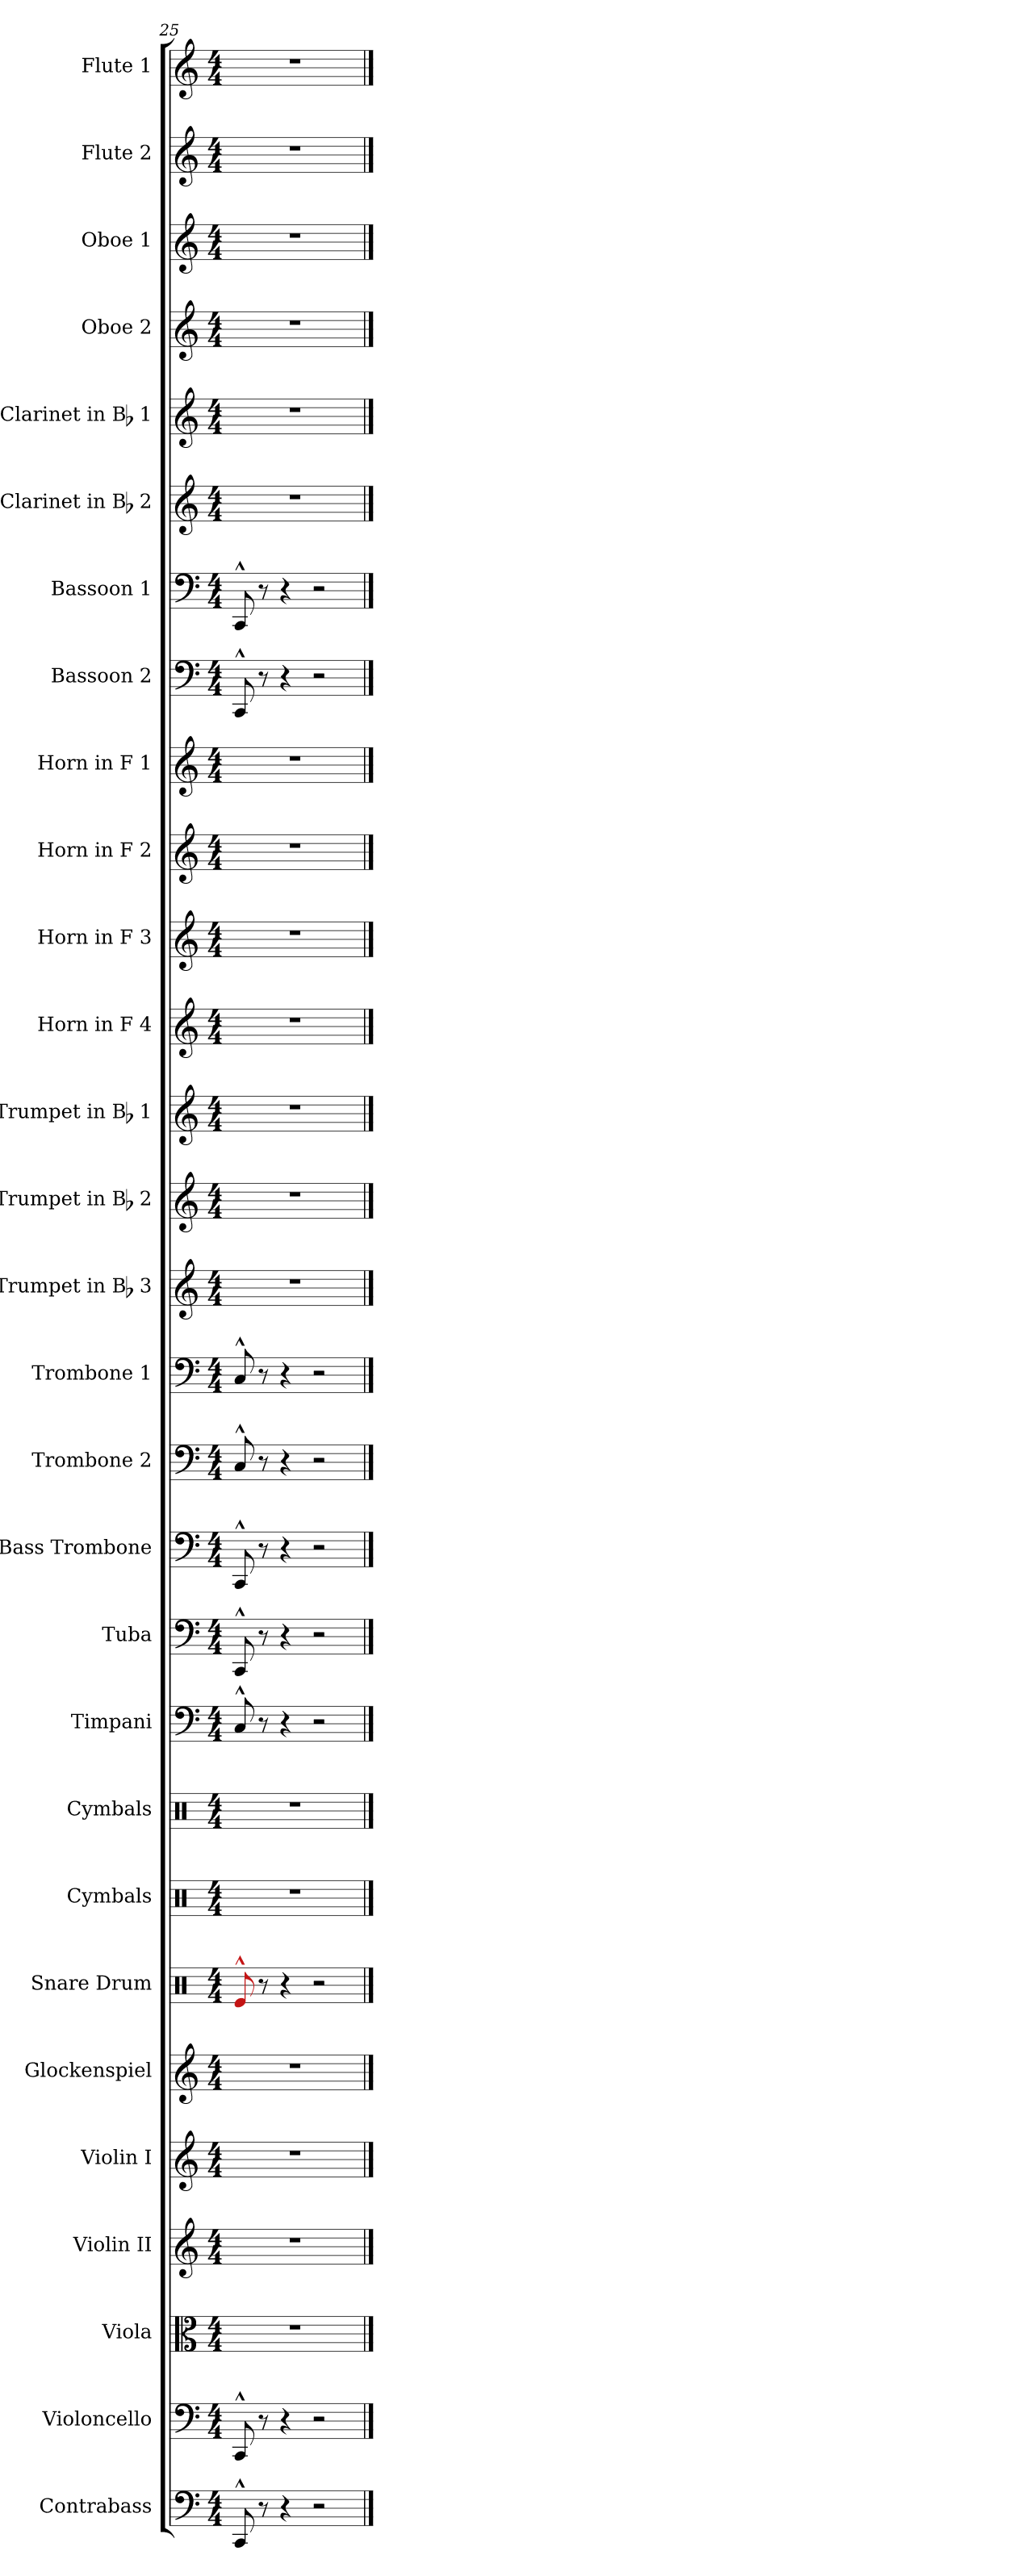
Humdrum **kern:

**kern	**kern	**kern	**kern	**kern	**kern	**kern	**kern	**kern	**kern	**kern	**kern	**kern	**kern	**kern	**kern	**kern	**kern	**kern	**kern	**kern	**kern	**kern	**kern	**kern	**kern	**kern	**kern	**kern
*part29	*part28	*part27	*part26	*part25	*part24	*part23	*part22	*part21	*part20	*part19	*part18	*part17	*part16	*part15	*part14	*part13	*part12	*part11	*part10	*part9	*part8	*part7	*part6	*part5	*part4	*part3	*part2	*part1
*staff29	*staff28	*staff27	*staff26	*staff25	*staff24	*staff23	*staff22	*staff21	*staff20	*staff19	*staff18	*staff17	*staff16	*staff15	*staff14	*staff13	*staff12	*staff11	*staff10	*staff9	*staff8	*staff7	*staff6	*staff5	*staff4	*staff3	*staff2	*staff1
*I"Contrabass	*I"Violoncello	*I"Viola	*I"Violin II	*I"Violin I	*I"Glockenspiel	*I"Snare Drum	*I"Cymbals	*I"Cymbals	*I"Timpani	*I"Tuba	*I"Bass Trombone	*I"Trombone 2	*I"Trombone 1	*I"Trumpet in Bb 3	*I"Trumpet in Bb 2	*I"Trumpet in Bb 1	*I"Horn in F 4	*I"Horn in F 3	*I"Horn in F 2	*I"Horn in F 1	*I"Bassoon 2	*I"Bassoon 1	*I"Clarinet in Bb 2	*I"Clarinet in Bb 1	*I"Oboe 2	*I"Oboe 1	*I"Flute 2	*I"Flute 1
*I'Cb.	*I'Vc.	*I'Vla.	*I'Vln. II	*I'Vln. I	*I'Glock.	*I'S. D.	*I'Cym.	*I'Cym.	*I'Timp.	*I'Tba.	*I'B. Tbn.	*I'Tbn. 2	*I'Tbn. 1	*I'Tpt. 3	*I'Tpt. 2	*I'Tpt.1	*I'Hn. 4	*I'Hn. 3	*I'Hn. 2	*I'Hn. 1	*I'Bsn. 2	*I'Bsn. 1	*I'Cl. 2	*I'Cl. 1	*I'Ob. 2	*I'Ob. 1	*I'Fl. 2	*I'Fl. 1
*clefF4	*clefF4	*clefC3	*clefG2	*clefG2	*clefG2	*clefX	*clefX	*clefX	*clefF4	*clefF4	*clefF4	*clefF4	*clefF4	*clefG2	*clefG2	*clefG2	*clefG2	*clefG2	*clefG2	*clefG2	*clefF4	*clefF4	*clefG2	*clefG2	*clefG2	*clefG2	*clefG2	*clefG2
*ITrd7c12	*	*	*	*	*ITrd-14c-24	*	*	*	*	*	*	*	*	*ITrd1c2	*ITrd1c2	*ITrd1c2	*ITrd4c7	*ITrd4c7	*ITrd4c7	*ITrd4c7	*	*	*ITrd1c2	*ITrd1c2	*	*	*	*
*k[]	*k[]	*k[]	*k[]	*k[]	*k[]	*k[]	*k[]	*k[]	*k[]	*k[]	*k[]	*k[]	*k[]	*k[b-e-]	*k[b-e-]	*k[b-e-]	*k[b-]	*k[b-]	*k[b-]	*k[b-]	*k[]	*k[]	*k[b-e-]	*k[b-e-]	*k[]	*k[]	*k[]	*k[]
*M4/4	*M4/4	*M4/4	*M4/4	*M4/4	*M4/4	*M4/4	*M4/4	*M4/4	*M4/4	*M4/4	*M4/4	*M4/4	*M4/4	*M4/4	*M4/4	*M4/4	*M4/4	*M4/4	*M4/4	*M4/4	*M4/4	*M4/4	*M4/4	*M4/4	*M4/4	*M4/4	*M4/4	*M4/4
=25	=25	=25	=25	=25	=25	=25	=25	=25	=25	=25	=25	=25	=25	=25	=25	=25	=25	=25	=25	=25	=25	=25	=25	=25	=25	=25	=25	=25
8CCC^^/	8CC^^/	1r	1r	1r	1r	8e^^/	1r	1r	8C^^/	8CC^^/	8CC^^/	8C^^/	8C^^/	1r	1r	1r	1r	1r	1r	1r	8CC^^/	8CC^^/	1r	1r	1r	1r	1r	1r
8r	8r	.	.	.	.	8r	.	.	8r	8r	8r	8r	8r	.	.	.	.	.	.	.	8r	8r	.	.	.	.	.	.
4r	4r	.	.	.	.	4r	.	.	4r	4r	4r	4r	4r	.	.	.	.	.	.	.	4r	4r	.	.	.	.	.	.
2r	2r	.	.	.	.	2r	.	.	2r	2r	2r	2r	2r	.	.	.	.	.	.	.	2r	2r	.	.	.	.	.	.
==	==	==	==	==	==	==	==	==	==	==	==	==	==	==	==	==	==	==	==	==	==	==	==	==	==	==	==	==
*-	*-	*-	*-	*-	*-	*-	*-	*-	*-	*-	*-	*-	*-	*-	*-	*-	*-	*-	*-	*-	*-	*-	*-	*-	*-	*-	*-	*-
